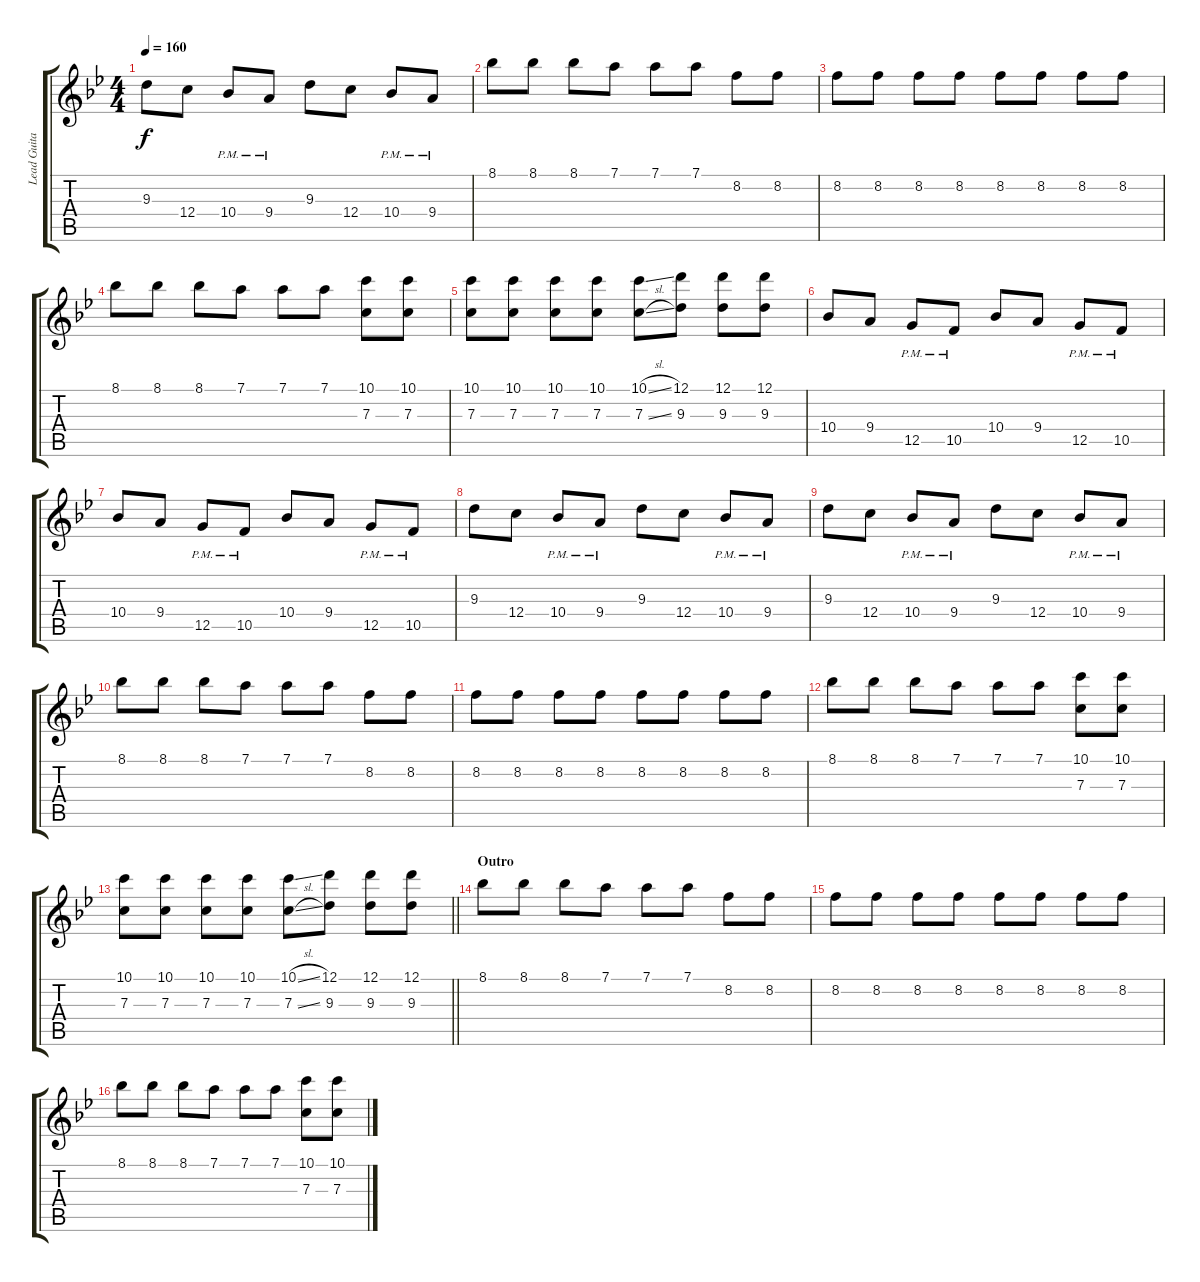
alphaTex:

\track ("Lead Guitar 2" "Lead Guita") {instrument distortionguitar}
\staff {score tabs}
\tuning (D4 A3 F3 C3 G2 C2) {hide}
\ts (4 4)
\tempo 160
\clef g2
\ks gminor
9.3.8{dy f} 12.4.8 10.4{pm}.8 9.4{pm}.8 9.3.8 12.4.8 10.4{pm}.8 9.4{pm}.8 |
8.1.8 8.1.8 8.1.8 7.1.8 7.1.8 7.1.8 8.2.8 8.2.8 |
8.2.8 8.2.8 8.2.8 8.2.8 8.2.8 8.2.8 8.2.8 8.2.8 |
8.1.8 8.1.8 8.1.8 7.1.8 7.1.8 7.1.8 (10.1 7.3).8 (10.1 7.3).8 |
(10.1 7.3).8 (10.1 7.3).8 (10.1 7.3).8 (10.1 7.3).8 (10.1{sl} 7.3{sl}).8 (12.1 9.3).8 (12.1 9.3).8 (12.1 9.3).8 |
10.4.8 9.4.8 12.5{pm}.8 10.5{pm}.8 10.4.8 9.4.8 12.5{pm}.8 10.5{pm}.8 |
10.4.8 9.4.8 12.5{pm}.8 10.5{pm}.8 10.4.8 9.4.8 12.5{pm}.8 10.5{pm}.8 |
9.3.8 12.4.8 10.4{pm}.8 9.4{pm}.8 9.3.8 12.4.8 10.4{pm}.8 9.4{pm}.8 |
9.3.8 12.4.8 10.4{pm}.8 9.4{pm}.8 9.3.8 12.4.8 10.4{pm}.8 9.4{pm}.8 |
8.1.8 8.1.8 8.1.8 7.1.8 7.1.8 7.1.8 8.2.8 8.2.8 |
8.2.8 8.2.8 8.2.8 8.2.8 8.2.8 8.2.8 8.2.8 8.2.8 |
8.1.8 8.1.8 8.1.8 7.1.8 7.1.8 7.1.8 (10.1 7.3).8 (10.1 7.3).8 |
\barLineRight lightlight
(10.1 7.3).8 (10.1 7.3).8 (10.1 7.3).8 (10.1 7.3).8 (10.1{sl} 7.3{sl}).8 (12.1 9.3).8 (12.1 9.3).8 (12.1 9.3).8 |
\section ("" "Outro")
8.1.8 8.1.8 8.1.8 7.1.8 7.1.8 7.1.8 8.2.8 8.2.8 |
8.2.8 8.2.8 8.2.8 8.2.8 8.2.8 8.2.8 8.2.8 8.2.8 |
8.1.8 8.1.8 8.1.8 7.1.8 7.1.8 7.1.8 (10.1 7.3).8 (10.1 7.3).8
